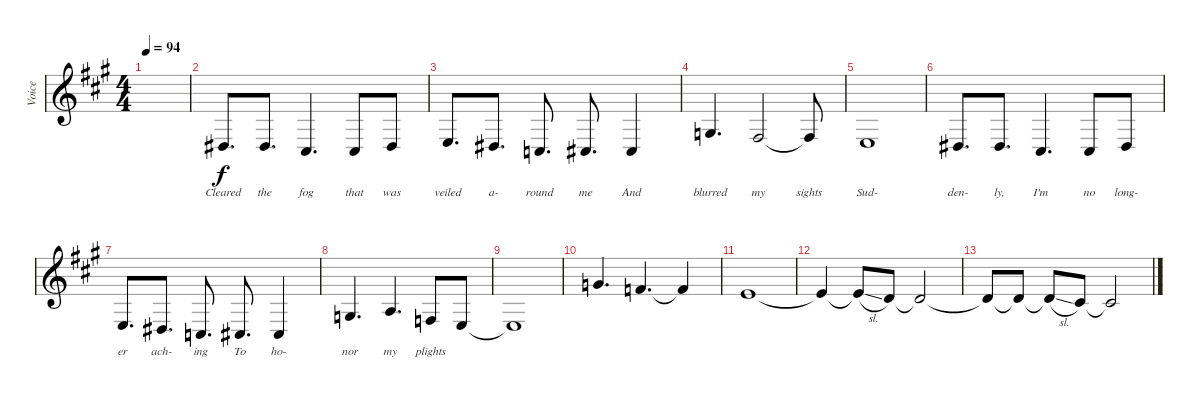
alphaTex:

\track ("Voice" "Voice") {instrument lead6voice}
\staff {score}
\tuning (E4 B3 G3 D3 A2 E2) {hide}
\ts (4 4)
\tempo 94
\clef g2
\ks a
|
11.6.8{d lyrics (0 "Cleared") lyrics (1 "") lyrics (2 "") lyrics (3 "") lyrics (4 "")} 11.6.8{d lyrics (0 "the") lyrics (1 "") lyrics (2 "") lyrics (3 "") lyrics (4 "")} 9.6.4{d lyrics (0 "fog") lyrics (1 "") lyrics (2 "") lyrics (3 "") lyrics (4 "")} 9.6.8{lyrics (0 "that") lyrics (1 "") lyrics (2 "") lyrics (3 "") lyrics (4 "")} 11.6.8{lyrics (0 "was") lyrics (1 "") lyrics (2 "") lyrics (3 "") lyrics (4 "")} |
12.6.8{d lyrics (0 "veiled") lyrics (1 "") lyrics (2 "") lyrics (3 "") lyrics (4 "")} 11.6.8{d lyrics (0 "a-") lyrics (1 "") lyrics (2 "") lyrics (3 "") lyrics (4 "")} 8.6.8{d lyrics (0 "round") lyrics (1 "") lyrics (2 "") lyrics (3 "") lyrics (4 "")} 9.6.8{d lyrics (0 "me") lyrics (1 "") lyrics (2 "") lyrics (3 "") lyrics (4 "")} 9.6.4{lyrics (0 "And") lyrics (1 "") lyrics (2 "") lyrics (3 "") lyrics (4 "")} |
10.5.4{d lyrics (0 "blurred") lyrics (1 "") lyrics (2 "") lyrics (3 "") lyrics (4 "")} 9.5.2{lyrics (0 "my") lyrics (1 "") lyrics (2 "") lyrics (3 "") lyrics (4 "")} 9.5{t}.8{lyrics (0 "sights") lyrics (1 "") lyrics (2 "") lyrics (3 "") lyrics (4 "")} |
7.5.1{lyrics (0 "Sud-") lyrics (1 "") lyrics (2 "") lyrics (3 "") lyrics (4 "")} |
11.6.8{d lyrics (0 "den-") lyrics (1 "") lyrics (2 "") lyrics (3 "") lyrics (4 "")} 11.6.8{d lyrics (0 "ly,") lyrics (1 "") lyrics (2 "") lyrics (3 "") lyrics (4 "")} 9.6.4{d lyrics (0 "I'm") lyrics (1 "") lyrics (2 "") lyrics (3 "") lyrics (4 "")} 9.6.8{lyrics (0 "no") lyrics (1 "") lyrics (2 "") lyrics (3 "") lyrics (4 "")} 11.6.8{lyrics (0 "long-") lyrics (1 "") lyrics (2 "") lyrics (3 "") lyrics (4 "")} |
12.6.8{d lyrics (0 "er") lyrics (1 "") lyrics (2 "") lyrics (3 "") lyrics (4 "")} 11.6.8{d lyrics (0 "ach-") lyrics (1 "") lyrics (2 "") lyrics (3 "") lyrics (4 "")} 8.6.8{d lyrics (0 "ing") lyrics (1 "") lyrics (2 "") lyrics (3 "") lyrics (4 "")} 9.6.8{d lyrics (0 "To") lyrics (1 "") lyrics (2 "") lyrics (3 "") lyrics (4 "")} 9.6.4{lyrics (0 "ho-") lyrics (1 "") lyrics (2 "") lyrics (3 "") lyrics (4 "")} |
10.5.4{d lyrics (0 "nor") lyrics (1 "") lyrics (2 "") lyrics (3 "") lyrics (4 "")} 12.5.4{d lyrics (0 "my") lyrics (1 "") lyrics (2 "") lyrics (3 "") lyrics (4 "")} 8.5.8{lyrics (0 "plights") lyrics (1 "") lyrics (2 "") lyrics (3 "") lyrics (4 "")} 7.5.8 |
7.5{t}.1 |
8.2.4{d} 6.2.4{d} 6.2{t}.4 |
5.2.1 |
5.2{t}.4 5.2{sl t}.8 3.2.8 3.2{t}.2 |
3.2{t}.8 3.2{t}.8 3.2{sl t}.8 2.2.8 2.2{t}.2
